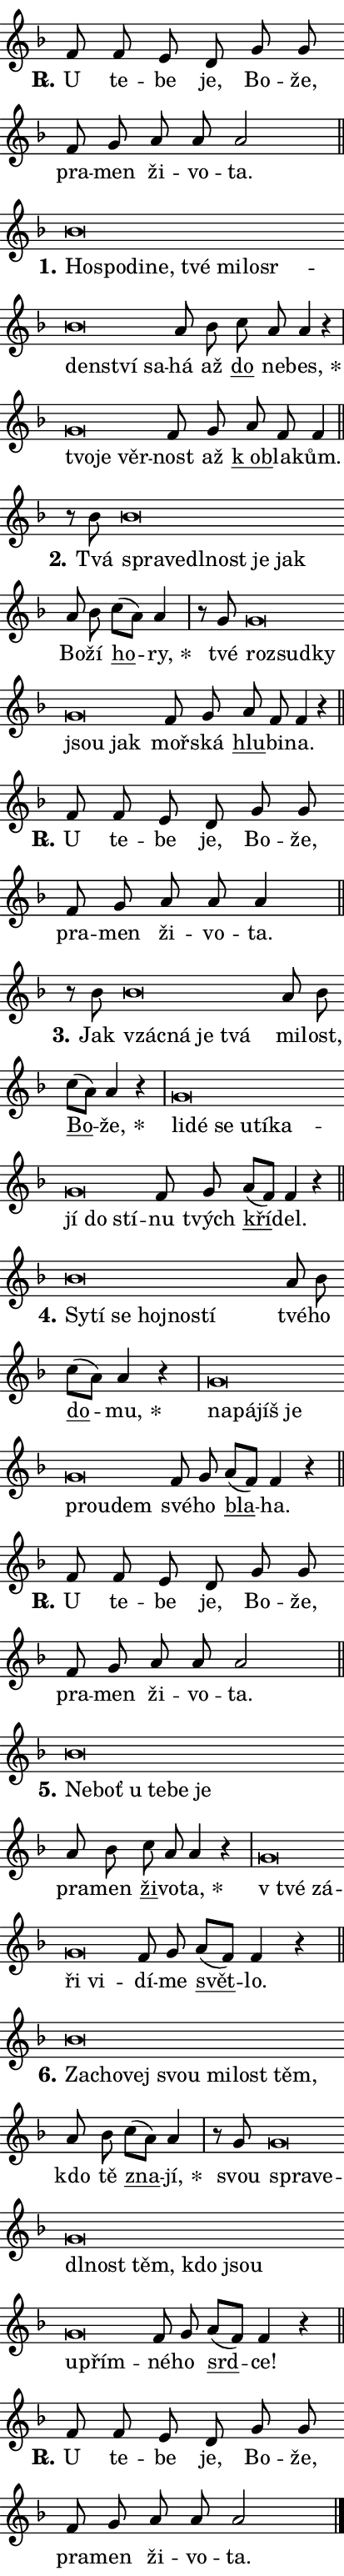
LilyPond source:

\version "2.22.1"
\header { tagline = "" }
\paper {
  indent = 0\cm
  top-margin = 0\cm
  right-margin = 0\cm
  bottom-margin = 0\cm
  left-margin = 0\cm
  paper-width = 7\cm
  page-breaking = #ly:one-page-breaking
  system-system-spacing.basic-distance = #11
  score-system-spacing.basic-distance = #11
  ragged-last = ##f
}


%% Author: Thomas Morley
%% https://lists.gnu.org/archive/html/lilypond-user/2020-05/msg00002.html
#(define (line-position grob)
"Returns position of @var[grob} in current system:
   @code{'start}, if at first time-step
   @code{'end}, if at last time-step
   @code{'middle} otherwise
"
  (let* ((col (ly:item-get-column grob))
         (ln (ly:grob-object col 'left-neighbor))
         (rn (ly:grob-object col 'right-neighbor))
         (col-to-check-left (if (ly:grob? ln) ln col))
         (col-to-check-right (if (ly:grob? rn) rn col))
         (break-dir-left
           (and
             (ly:grob-property col-to-check-left 'non-musical #f)
             (ly:item-break-dir col-to-check-left)))
         (break-dir-right
           (and
             (ly:grob-property col-to-check-right 'non-musical #f)
             (ly:item-break-dir col-to-check-right))))
        (cond ((eqv? 1 break-dir-left) 'start)
              ((eqv? -1 break-dir-right) 'end)
              (else 'middle))))

#(define (tranparent-at-line-position vctor)
  (lambda (grob)
  "Relying on @code{line-position} select the relevant enry from @var{vctor}.
Used to determine transparency,"
    (case (line-position grob)
      ((end) (not (vector-ref vctor 0)))
      ((middle) (not (vector-ref vctor 1)))
      ((start) (not (vector-ref vctor 2))))))

noteHeadBreakVisibility =
#(define-music-function (break-visibility)(vector?)
"Makes @code{NoteHead}s transparent relying on @var{break-visibility}"
#{
  \override NoteHead.transparent =
    #(tranparent-at-line-position break-visibility)
#})

#(define delete-ledgers-for-transparent-note-heads
  (lambda (grob)
    "Reads whether a @code{NoteHead} is transparent.
If so this @code{NoteHead} is removed from @code{'note-heads} from
@var{grob}, which is supposed to be @code{LedgerLineSpanner}.
As a result ledgers are not printed for this @code{NoteHead}"
    (let* ((nhds-array (ly:grob-object grob 'note-heads))
           (nhds-list
             (if (ly:grob-array? nhds-array)
                 (ly:grob-array->list nhds-array)
                 '()))
           ;; Relies on the transparent-property being done before
           ;; Staff.LedgerLineSpanner.after-line-breaking is executed.
           ;; This is fragile ...
           (to-keep
             (remove
               (lambda (nhd)
                 (ly:grob-property nhd 'transparent #f))
               nhds-list)))
      ;; TODO find a better method to iterate over grob-arrays, similiar
      ;; to filter/remove etc for lists
      ;; For now rebuilt from scratch
      (set! (ly:grob-object grob 'note-heads)  '())
      (for-each
        (lambda (nhd)
          (ly:pointer-group-interface::add-grob grob 'note-heads nhd))
        to-keep))))

hideNotes = {
  \noteHeadBreakVisibility #begin-of-line-visible
}
unHideNotes = {
  \noteHeadBreakVisibility #all-visible
}

% work-around for resetting accidentals
% https://lilypond.org/doc/v2.23/Documentation/notation/displaying-rhythms#unmetered-music
cadenzaMeasure = {
  \cadenzaOff
  \partial 1024 s1024
  \cadenzaOn
}

#(define-markup-command (accent layout props text) (markup?)
  "Underline accented syllable"
  (interpret-markup layout props
    #{\markup \override #'(offset . 4.3) \underline { #text }#}))

responsum = \markup \concat {
  "R" \hspace #-1.05 \path #0.1 #'((moveto 0 0.07) (lineto 0.9 0.8)) \hspace #0.05 "."
}

\layout {
    \context {
        \Staff
        \remove "Time_signature_engraver"
        \override LedgerLineSpanner.after-line-breaking = #delete-ledgers-for-transparent-note-heads
    }
    \context {
        \Voice {
            \override NoteHead.output-attributes = #'((class . "notehead"))
            \override Hairpin.height = #0.55
        }
    }
    \context {
        \Lyrics {
            \override StanzaNumber.output-attributes = #'((class . "stanzanumber"))
            \override LyricSpace.minimum-distance = #0.9
            \override LyricText.font-name = #"TeX Gyre Schola"
            \override LyricText.font-size = 1
            \override StanzaNumber.font-name = #"TeX Gyre Schola Bold"
            \override StanzaNumber.font-size = 1
        }
    }
}

% magnetic-lyrics.ily
%
%   written by
%     Jean Abou Samra <jean@abou-samra.fr>
%     Werner Lemberg <wl@gnu.org>
%
%   adapted by
%     Jiri Hon <jiri.hon@gmail.com>
%
% Version 2022-Apr-15

% https://www.mail-archive.com/lilypond-user@gnu.org/msg149350.html

#(define (Left_hyphen_pointer_engraver context)
   "Collect syllable-hyphen-syllable occurrences in lyrics and store
them in properties.  This engraver only looks to the left.  For
example, if the lyrics input is @code{foo -- bar}, it does the
following.

@itemize @bullet
@item
Set the @code{text} property of the @code{LyricHyphen} grob between
@q{foo} and @q{bar} to @code{foo}.

@item
Set the @code{left-hyphen} property of the @code{LyricText} grob with
text @q{foo} to the @code{LyricHyphen} grob between @q{foo} and
@q{bar}.
@end itemize

Use this auxiliary engraver in combination with the
@code{lyric-@/text::@/apply-@/magnetic-@/offset!} hook."
   (let ((hyphen #f)
         (text #f))
     (make-engraver
      (acknowledgers
       ((lyric-syllable-interface engraver grob source-engraver)
        (set! text grob)))
      (end-acknowledgers
       ((lyric-hyphen-interface engraver grob source-engraver)
        ;(when (not (grob::has-interface grob 'lyric-space-interface))
          (set! hyphen grob)));)
      ((stop-translation-timestep engraver)
       (when (and text hyphen)
         (ly:grob-set-object! text 'left-hyphen hyphen))
       (set! text #f)
       (set! hyphen #f)))))

#(define (lyric-text::apply-magnetic-offset! grob)
   "If the space between two syllables is less than the value in
property @code{LyricText@/.details@/.squash-threshold}, move the right
syllable to the left so that it gets concatenated with the left
syllable.

Use this function as a hook for
@code{LyricText@/.after-@/line-@/breaking} if the
@code{Left_@/hyphen_@/pointer_@/engraver} is active."
   (let ((hyphen (ly:grob-object grob 'left-hyphen #f)))
     (when hyphen
       (let ((left-text (ly:spanner-bound hyphen LEFT)))
         (when (grob::has-interface left-text 'lyric-syllable-interface)
           (let* ((common (ly:grob-common-refpoint grob left-text X))
                  (this-x-ext (ly:grob-extent grob common X))
                  (left-x-ext
                   (begin
                     ;; Trigger magnetism for left-text.
                     (ly:grob-property left-text 'after-line-breaking)
                     (ly:grob-extent left-text common X)))
                  ;; `delta` is the gap width between two syllables.
                  (delta (- (interval-start this-x-ext)
                            (interval-end left-x-ext)))
                  (details (ly:grob-property grob 'details))
                  (threshold (assoc-get 'squash-threshold details 0.2)))
             (when (< delta threshold)
               (let* (;; We have to manipulate the input text so that
                      ;; ligatures crossing syllable boundaries are not
                      ;; disabled.  For languages based on the Latin
                      ;; script this is essentially a beautification.
                      ;; However, for non-Western scripts it can be a
                      ;; necessity.
                      (lt (ly:grob-property left-text 'text))
                      (rt (ly:grob-property grob 'text))
                      (is-space (grob::has-interface hyphen 'lyric-space-interface))
                      (space (if is-space " " ""))
                      (space-markup (grob-interpret-markup grob " "))
                      (space-size (interval-length (ly:stencil-extent space-markup X)))
                      (extra-delta (if is-space space-size 0))
                      ;; Append new syllable.
                      (ltrt-space (if (and (string? lt) (string? rt))
                                (string-append lt space rt)
                                (make-concat-markup (list lt space rt))))
                      ;; Right-align `ltrt` to the right side.
                      (ltrt-space-markup (grob-interpret-markup
                               grob
                               (make-translate-markup
                                (cons (interval-length this-x-ext) 0)
                                (make-right-align-markup ltrt-space)))))
                 (begin
                   ;; Don't print `left-text`.
                   (ly:grob-set-property! left-text 'stencil #f)
                   ;; Set text and stencil (which holds all collected
                   ;; syllables so far) and shift it to the left.
                   (ly:grob-set-property! grob 'text ltrt-space)
                   (ly:grob-set-property! grob 'stencil ltrt-space-markup)
                   (ly:grob-translate-axis! grob (- (- delta extra-delta)) X))))))))))


#(define (lyric-hyphen::displace-bounds-first grob)
   ;; Make very sure this callback isn't triggered too early.
   (let ((left (ly:spanner-bound grob LEFT))
         (right (ly:spanner-bound grob RIGHT)))
     (ly:grob-property left 'after-line-breaking)
     (ly:grob-property right 'after-line-breaking)
     (ly:lyric-hyphen::print grob)))

squashThreshold = #0.4

\layout {
  \context {
    \Lyrics
    \consists #Left_hyphen_pointer_engraver
    \override LyricText.after-line-breaking =
      #lyric-text::apply-magnetic-offset!
    \override LyricHyphen.stencil = #lyric-hyphen::displace-bounds-first
    \override LyricText.details.squash-threshold = \squashThreshold
    \override LyricHyphen.minimum-distance = 0
    \override LyricHyphen.minimum-length = \squashThreshold
  }
}

squash = \override LyricText.details.squash-threshold = 9999
unSquash = \override LyricText.details.squash-threshold = \squashThreshold

left = \override LyricText.self-alignment-X = #LEFT
unLeft = \revert LyricText.self-alignment-X

starOffset = #(lambda (grob) 
                (let ((x_offset (ly:self-alignment-interface::aligned-on-x-parent grob)))
                  (if (= x_offset 0) 0 (+ x_offset 1.2))))

star = #(define-music-function (syllable)(string?)
"Append star separator at the end of a syllable"
#{
  \once \override LyricText.X-offset = #starOffset
  \lyricmode { \markup {
    #syllable
    \override #'((font-name . "TeX Gyre Schola Bold")) \hspace #0.2 \lower #0.65 \larger "*"
  } }
#})

starAccent = #(define-music-function (syllable)(string?)
"Append star separator at the end of a syllable and make accent"
#{
  \once \override LyricText.X-offset = #starOffset
  \lyricmode { \markup {
    \accent #syllable
    \override #'((font-name . "TeX Gyre Schola Bold")) \hspace #0.2 \lower #0.65 \larger "*"
  } }
#})

breath = #(define-music-function (syllable)(string?)
"Append breathing indicator at the end of a syllable"
#{
  \lyricmode { \markup { #syllable "+" } }
#})

optionalBreath = #(define-music-function (syllable)(string?)
"Append optional breathing indicator at the end of a syllable"
#{
  \lyricmode { \markup { #syllable "(+)" } }
#})


\score {
    <<
        \new Voice = "melody" { \cadenzaOn \key f \major \relative { f'8 f e d \bar "" g g \bar "" f g a a a2 \cadenzaMeasure \bar "||" \break }
\relative { bes'\breve*1/16 \hideNotes \breve*1/16 \bar "" \breve*1/16 \bar "" \breve*1/16 \bar "" \breve*1/16 \bar "" \breve*1/16 \bar "" \breve*1/16 \bar "" \breve*1/16 \bar "" \breve*1/16 \bar "" \breve*1/16 \breve*1/16 \bar "" \unHideNotes a8 bes \bar "" c a a4 r \cadenzaMeasure \bar "|" g\breve*1/16 \hideNotes \breve*1/16 \breve*1/16 \bar "" \unHideNotes f8 g \bar "" a f f4 \cadenzaMeasure \bar "||" \break }
\relative { r8 bes'8 bes\breve*1/16 \hideNotes \breve*1/16 \bar "" \breve*1/16 \bar "" \breve*1/16 \bar "" \breve*1/16 \breve*1/16 \bar "" \unHideNotes a8 bes \bar "" c[( a)] a4 \cadenzaMeasure \bar "|" r8 g8 g\breve*1/16 \hideNotes \breve*1/16 \bar "" \breve*1/16 \bar "" \breve*1/16 \breve*1/16 \bar "" \unHideNotes f8 g \bar "" a f f4 r \cadenzaMeasure \bar "||" \break }
\relative { f'8 f e d \bar "" g g \bar "" f g a a a4 \cadenzaMeasure \bar "||" \break }
\relative { r8 bes'8 bes\breve*1/16 \hideNotes \breve*1/16 \bar "" \breve*1/16 \breve*1/16 \bar "" \unHideNotes a8 bes \bar "" c[( a)] a4 r \cadenzaMeasure \bar "|" g\breve*1/16 \hideNotes \breve*1/16 \bar "" \breve*1/16 \bar "" \breve*1/16 \bar "" \breve*1/16 \bar "" \breve*1/16 \bar "" \breve*1/16 \bar "" \breve*1/16 \breve*1/16 \bar "" \unHideNotes f8 g \bar "" a[( f)] f4 r \cadenzaMeasure \bar "||" \break }
\relative { bes'\breve*1/16 \hideNotes \breve*1/16 \bar "" \breve*1/16 \bar "" \breve*1/16 \bar "" \breve*1/16 \breve*1/16 \bar "" \unHideNotes a8 bes \bar "" c[( a)] a4 r \cadenzaMeasure \bar "|" g\breve*1/16 \hideNotes \breve*1/16 \bar "" \breve*1/16 \bar "" \breve*1/16 \bar "" \breve*1/16 \breve*1/16 \bar "" \unHideNotes f8 g \bar "" a[( f)] f4 r \cadenzaMeasure \bar "||" \break }
\relative { f'8 f e d \bar "" g g \bar "" f g a a a2 \cadenzaMeasure \bar "||" \break }
\relative { bes'\breve*1/16 \hideNotes \breve*1/16 \bar "" \breve*1/16 \bar "" \breve*1/16 \bar "" \breve*1/16 \breve*1/16 \bar "" \unHideNotes a8 bes \bar "" c a a4 r \cadenzaMeasure \bar "|" g\breve*1/16 \hideNotes \breve*1/16 \bar "" \breve*1/16 \breve*1/16 \bar "" \unHideNotes f8 g \bar "" a[( f)] f4 r \cadenzaMeasure \bar "||" \break }
\relative { bes'\breve*1/16 \hideNotes \breve*1/16 \bar "" \breve*1/16 \bar "" \breve*1/16 \bar "" \breve*1/16 \bar "" \breve*1/16 \breve*1/16 \bar "" \unHideNotes a8 bes \bar "" c[( a)] a4 \cadenzaMeasure \bar "|" r8 g8 g\breve*1/16 \hideNotes \breve*1/16 \bar "" \breve*1/16 \bar "" \breve*1/16 \bar "" \breve*1/16 \bar "" \breve*1/16 \bar "" \breve*1/16 \bar "" \breve*1/16 \breve*1/16 \bar "" \unHideNotes f8 g \bar "" a[( f)] f4 r \cadenzaMeasure \bar "||" \break }
\relative { f'8 f e d \bar "" g g \bar "" f g a a a2 \cadenzaMeasure \bar "||" \break } \bar "|." }
        \new Lyrics \lyricsto "melody" { \lyricmode { \set stanza = \responsum
U te -- be je, Bo -- že, pra -- men ži -- vo -- ta.
\set stanza = "1."
\left Ho -- \squash spo -- di -- ne, tvé mi -- lo -- sr -- den -- ství sa -- \unLeft \unSquash há až \markup \accent do ne -- \star bes, \left tvo -- \squash je věr -- \unLeft \unSquash nost až \markup \accent "k ob" -- la -- kům.
\set stanza = "2."
Tvá \left spra -- \squash ve -- dl -- nost je jak \unLeft \unSquash Bo -- ží \markup \accent ho -- \star ry, tvé \left roz -- \squash sud -- ky jsou jak \unLeft \unSquash moř -- ská \markup \accent hlu -- bi -- na.
\set stanza = \responsum
U te -- be je, Bo -- že, pra -- men ži -- vo -- ta.
\set stanza = "3."
Jak \left vzác -- \squash ná je tvá \unLeft \unSquash mi -- lost, \markup \accent Bo -- \star že, \left li -- \squash dé se u -- tí -- ka -- jí do stí -- \unLeft \unSquash nu tvých \markup \accent kří -- del.
\set stanza = "4."
\left Sy -- \squash tí se hoj -- no -- stí \unLeft \unSquash tvé -- ho \markup \accent do -- \star mu, \left na -- \squash pá -- jíš je prou -- dem \unLeft \unSquash své -- ho \markup \accent bla -- ha.
\set stanza = \responsum
U te -- be je, Bo -- že, pra -- men ži -- vo -- ta.
\set stanza = "5."
\left Ne -- \squash boť u te -- be je \unLeft \unSquash pra -- men \markup \accent ži -- vo -- \star ta, \left "v tvé" \squash zá -- ři vi -- \unLeft \unSquash dí -- me \markup \accent svět -- lo.
\set stanza = "6."
\left Za -- \squash cho -- vej svou mi -- lost těm, \unLeft \unSquash kdo tě \markup \accent zna -- \star jí, svou \left spra -- \squash ve -- dl -- nost těm, kdo jsou u -- přím -- \unLeft \unSquash né -- ho \markup \accent srd -- ce!
\set stanza = \responsum
U te -- be je, Bo -- že, pra -- men ži -- vo -- ta. } }
    >>
    \layout {}
}
